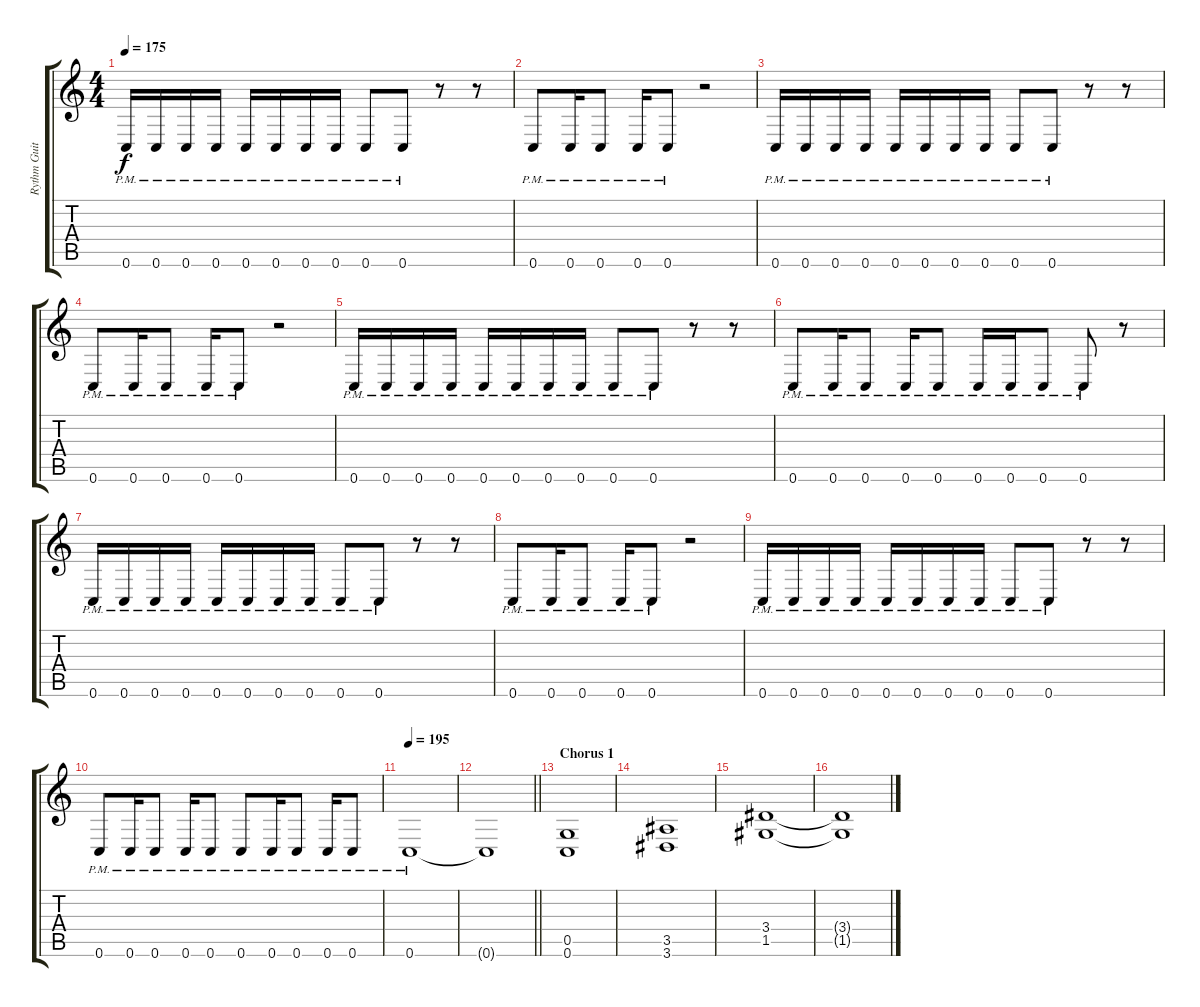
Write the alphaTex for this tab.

\track ("Rythm Guitar (Mätze)" "Rythm Guit") {instrument distortionguitar}
\staff {score tabs}
\tuning (D4 A3 F3 C3 G2 C2) {hide}
\ts (4 4)
\tempo 175
\clef g2
\ks c
0.6{pm}.16{dy f} 0.6{pm}.16 0.6{pm}.16 0.6{pm}.16 0.6{pm}.16 0.6{pm}.16 0.6{pm}.16 0.6{pm}.16 0.6{pm}.8 0.6{pm}.8 r.8 r.8 |
0.6{pm}.8 0.6{pm}.16 0.6{pm}.8 0.6{pm}.16 0.6{pm}.8 r.2 |
0.6{pm}.16 0.6{pm}.16 0.6{pm}.16 0.6{pm}.16 0.6{pm}.16 0.6{pm}.16 0.6{pm}.16 0.6{pm}.16 0.6{pm}.8 0.6{pm}.8 r.8 r.8 |
0.6{pm}.8 0.6{pm}.16 0.6{pm}.8 0.6{pm}.16 0.6{pm}.8 r.2 |
0.6{pm}.16 0.6{pm}.16 0.6{pm}.16 0.6{pm}.16 0.6{pm}.16 0.6{pm}.16 0.6{pm}.16 0.6{pm}.16 0.6{pm}.8 0.6{pm}.8 r.8 r.8 |
0.6{pm}.8 0.6{pm}.16 0.6{pm}.8 0.6{pm}.16 0.6{pm}.8 0.6{pm}.16 0.6{pm}.16 0.6{pm}.8 0.6{pm}.8 r.8 |
0.6{pm}.16 0.6{pm}.16 0.6{pm}.16 0.6{pm}.16 0.6{pm}.16 0.6{pm}.16 0.6{pm}.16 0.6{pm}.16 0.6{pm}.8 0.6{pm}.8 r.8 r.8 |
0.6{pm}.8 0.6{pm}.16 0.6{pm}.8 0.6{pm}.16 0.6{pm}.8 r.2 |
0.6{pm}.16 0.6{pm}.16 0.6{pm}.16 0.6{pm}.16 0.6{pm}.16 0.6{pm}.16 0.6{pm}.16 0.6{pm}.16 0.6{pm}.8 0.6{pm}.8 r.8 r.8 |
0.6{pm}.8 0.6{pm}.16 0.6{pm}.8 0.6{pm}.16 0.6{pm}.8 0.6{pm}.8 0.6{pm}.16 0.6{pm}.8 0.6{pm}.16 0.6{pm}.8 |
\tempo 195
0.6{pm}.1 |
\barLineRight lightlight
0.6{t}.1 |
\section ("" "Chorus 1")
(0.5 0.6).1 |
(3.5 3.6).1 |
(3.4 1.5).1 |
(3.4{t} 1.5{t}).1
